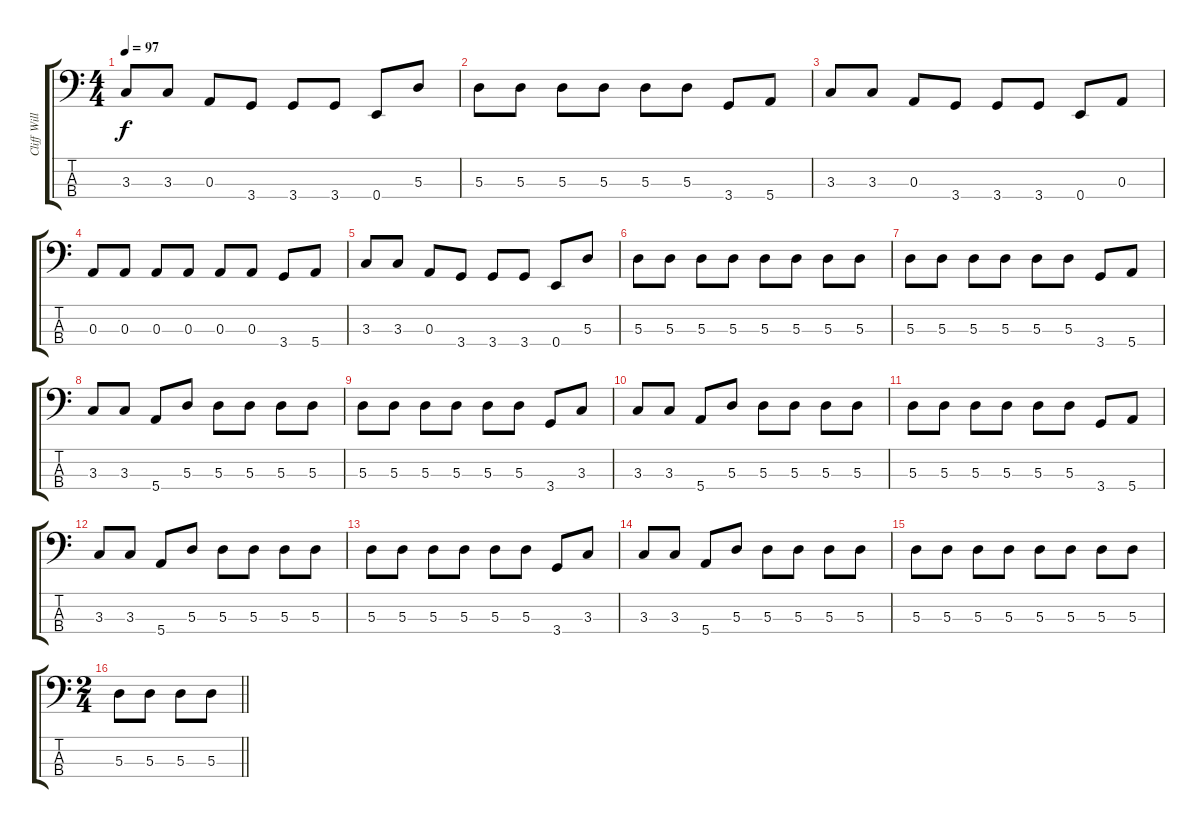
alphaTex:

\track ("Cliff Williams - Bass" "Cliff Will") {instrument electricbassfinger}
\staff {score tabs}
\tuning (G2 D2 A1 E1) {hide}
\ts (4 4)
\tempo 97
\clef f4
\ks c
3.3.8{dy f} 3.3.8 0.3.8 3.4.8 3.4.8 3.4.8 0.4.8 5.3.8 |
5.3.8 5.3.8 5.3.8 5.3.8 5.3.8 5.3.8 3.4.8 5.4.8 |
3.3.8 3.3.8 0.3.8 3.4.8 3.4.8 3.4.8 0.4.8 0.3.8 |
0.3.8 0.3.8 0.3.8 0.3.8 0.3.8 0.3.8 3.4.8 5.4.8 |
3.3.8 3.3.8 0.3.8 3.4.8 3.4.8 3.4.8 0.4.8 5.3.8 |
5.3.8 5.3.8 5.3.8 5.3.8 5.3.8 5.3.8 5.3.8 5.3.8 |
5.3.8 5.3.8 5.3.8 5.3.8 5.3.8 5.3.8 3.4.8 5.4.8 |
3.3.8 3.3.8 5.4.8 5.3.8 5.3.8 5.3.8 5.3.8 5.3.8 |
5.3.8 5.3.8 5.3.8 5.3.8 5.3.8 5.3.8 3.4.8 3.3.8 |
3.3.8 3.3.8 5.4.8 5.3.8 5.3.8 5.3.8 5.3.8 5.3.8 |
5.3.8 5.3.8 5.3.8 5.3.8 5.3.8 5.3.8 3.4.8 5.4.8 |
3.3.8 3.3.8 5.4.8 5.3.8 5.3.8 5.3.8 5.3.8 5.3.8 |
5.3.8 5.3.8 5.3.8 5.3.8 5.3.8 5.3.8 3.4.8 3.3.8 |
3.3.8 3.3.8 5.4.8 5.3.8 5.3.8 5.3.8 5.3.8 5.3.8 |
5.3.8 5.3.8 5.3.8 5.3.8 5.3.8 5.3.8 5.3.8 5.3.8 |
\ts (2 4)
\barLineRight lightlight
5.3.8 5.3.8 5.3.8 5.3.8
